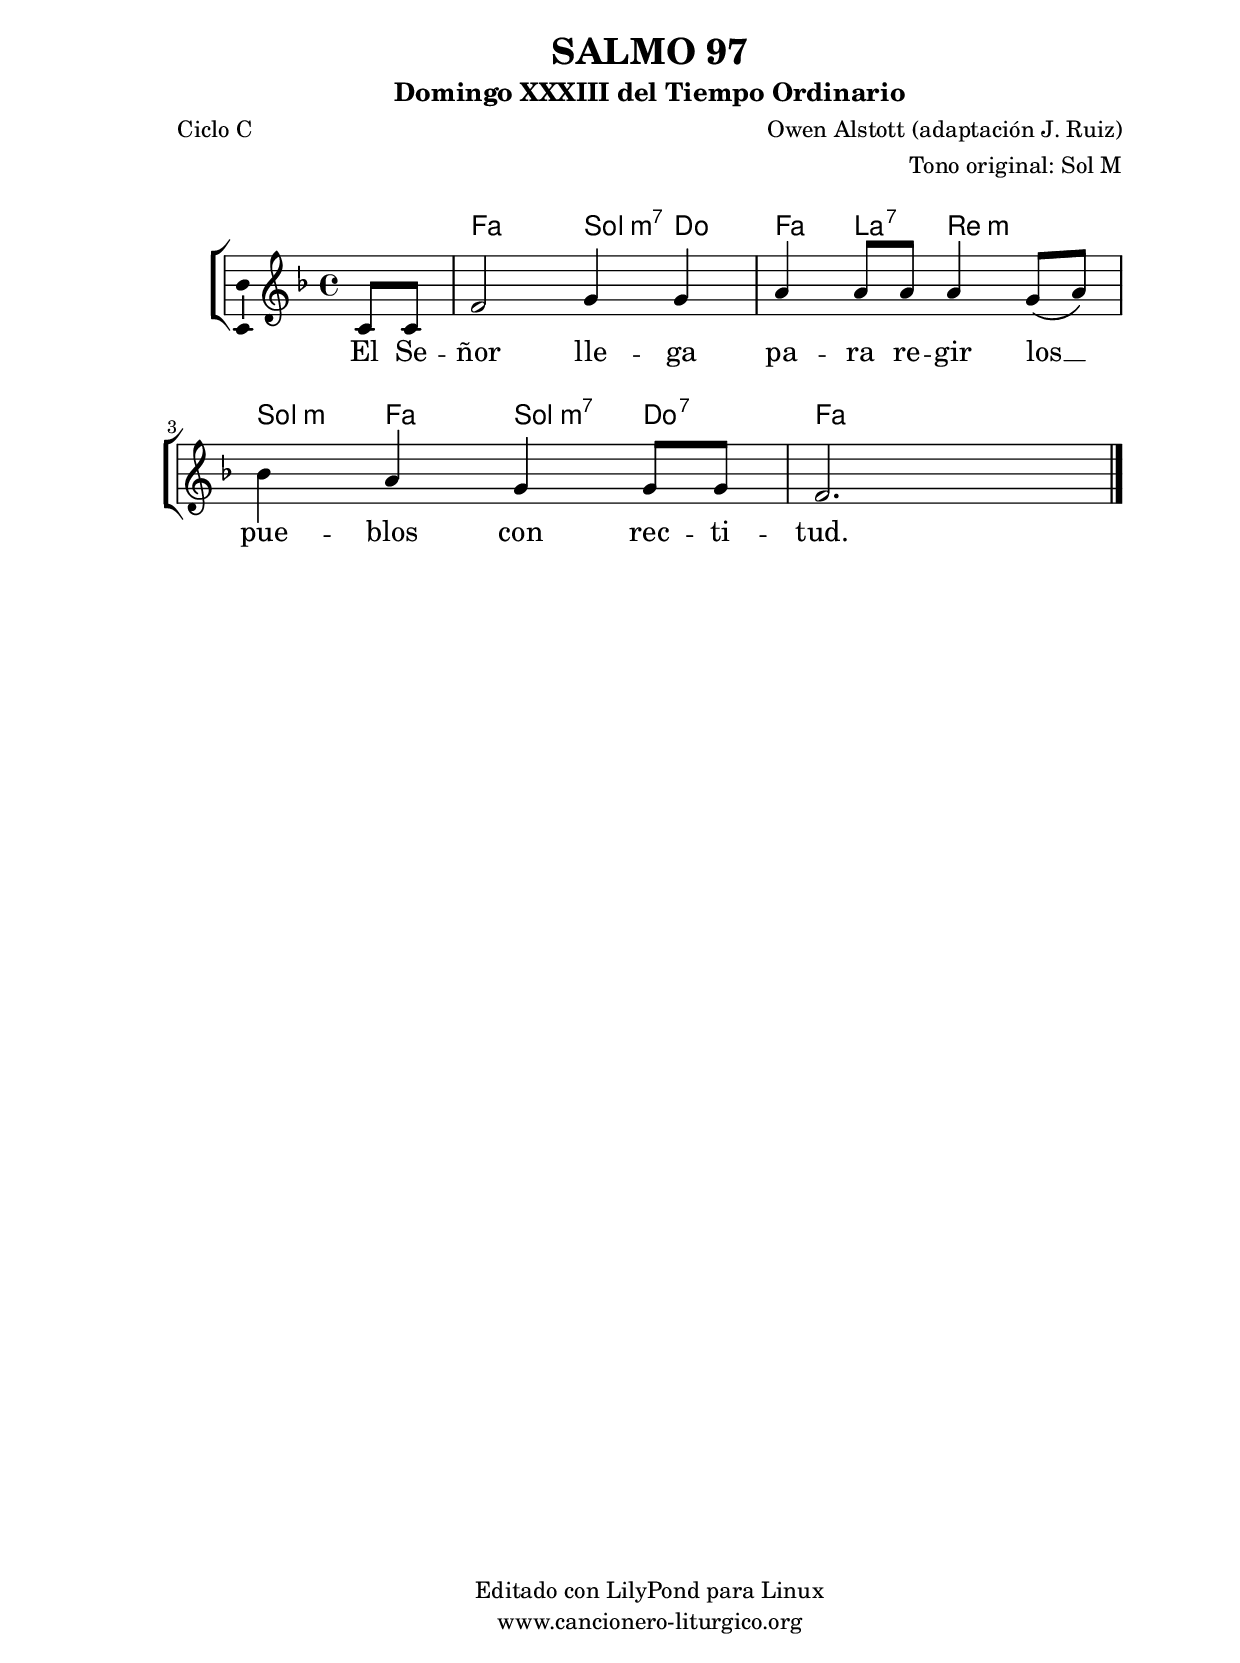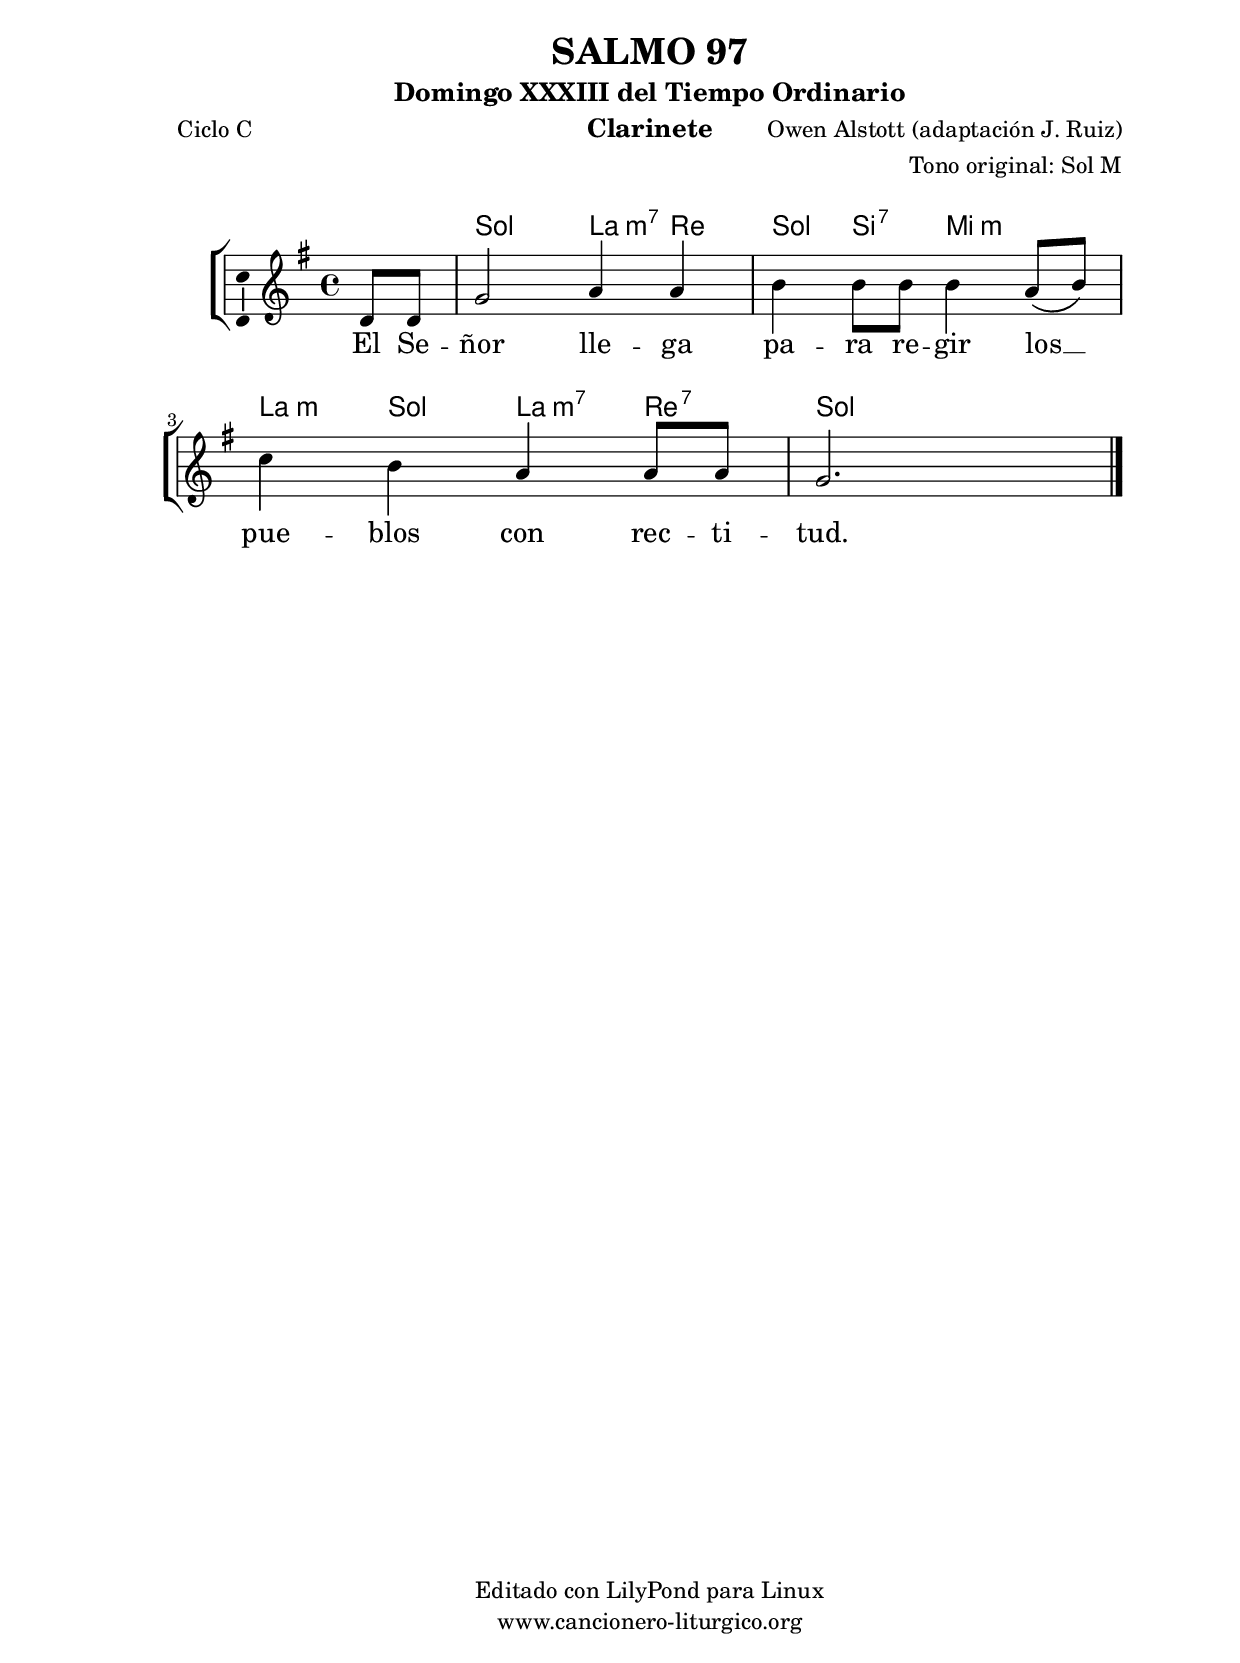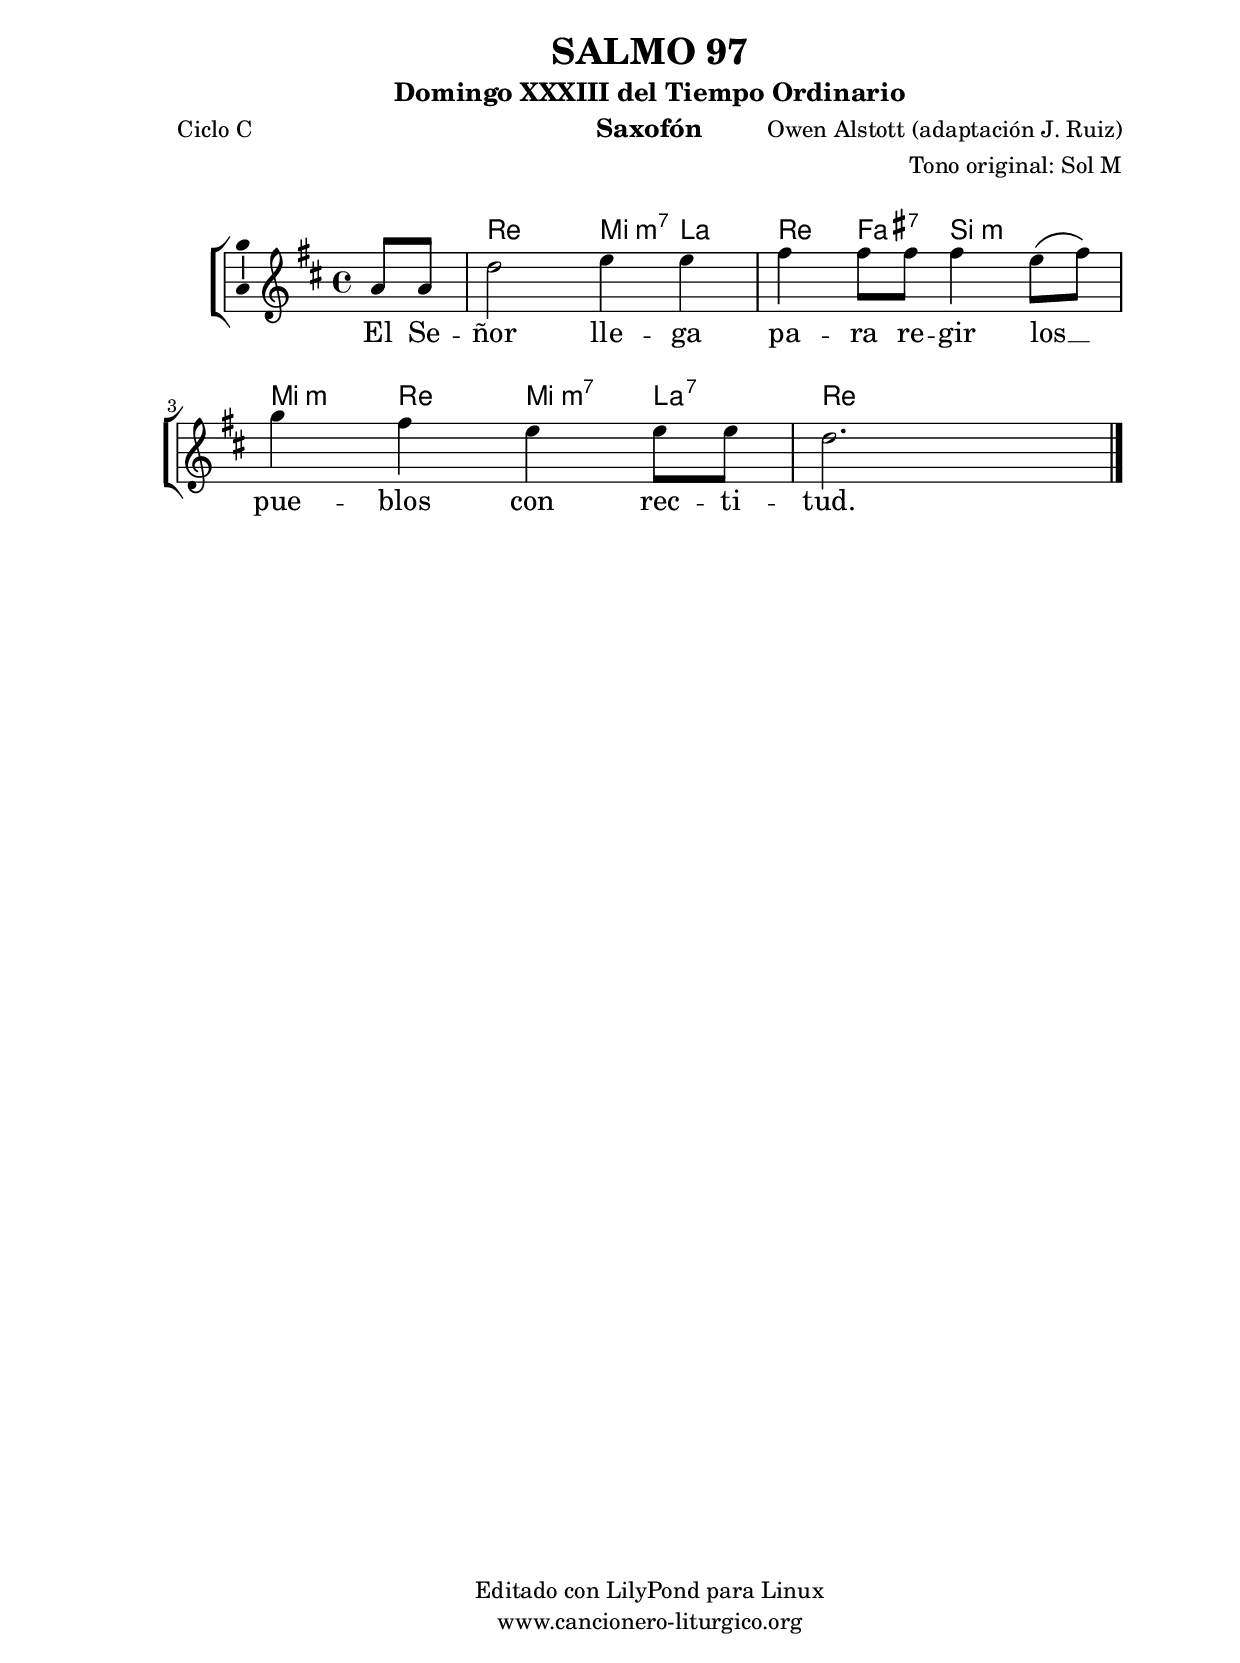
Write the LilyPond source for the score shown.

%
%para convertir .midi en .wav:
%timidity filename.midi -Ow -o finename.wav
%
%
%Para convertir de .wav a .mp3:
%lame -h -m j filename.wav
%
%
%para escuchar el midi:
%timidity nombrefichero.midi
%


%versión de lilypond para la que se ha escrito esta partitura:
\version "2.16.0"

	%Tamaño papel
	#(set-default-paper-size "a4")
	%Tamaño partitura
	#(set-global-staff-size 20)
	%No responde al pulsar sobre una nota
	#(ly:set-option 'point-and-click #f)

%parámetros del encabezamiento:
\header {
	title = "SALMO 97"
	subtitle = "Domingo XXXIII del Tiempo Ordinario"
	composer = "Owen Alstott (adaptación J. Ruiz)"
	poet = "Ciclo C"
	meter = ""
	arranger = "Tono original: Sol M"
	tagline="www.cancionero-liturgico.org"
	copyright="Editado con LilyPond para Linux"
	}

%parámetros asociados al papel:
\paper  {
	oddHeaderMarkup = \markup {\fill-line { \on-the-fly #not-first-page \fromproperty #'header:title \on-the-fly #not-first-page \fromproperty #'header:composer }}
	evenHeaderMarkup = \markup {\fill-line { \fromproperty #'header:composer \fromproperty #'header:title }}
	#(set-paper-size "a4")
	print-page-number = ##f
	first-page-number = 1
	print-first-page-number = ##f
%	head-separation = 3.0 \cm
	top-margin = 2.0 \cm
	bottom-margin = 0.5\cm
%%%	bottom-margin = -1.0\cm
	left-margin = 3.0 \cm
	line-width = 16.0 \cm 
	indent = 8\mm
	interscoreline = 2.\mm
	between-system-space = 15\mm
%	para que las partituras no llenen la hoja:
	ragged-bottom = ##t
%	idem para la última hoja:
	ragged-last-bottom = ##f
%	para que las partituras llenen el ancho del papel:
	ragged-last = ##f
	after-title-space = 2.5 \cm
%page-count=1
%system-count=1

	%Flexible Vertical Spacing
%	markup-markup-spacing =
%	#'((basic-distance . 15) (minimum-distance . 15) (padding . 3))
	markup-system-spacing =
	#'((basic-distance . 15) (minimum-distance . 15) (padding . 3))
	system-system-spacing =
	#'((basic-distance . 15) (minimum-distance . 15) (padding . 3))
	score-system-spacing =
	#'((basic-distance . 15) (minimum-distance . 15) (padding . 5))
%	top-system-spacing = % header
%	#'((basic-distance . 8) (minimum-distance . 0) (padding . 3))
%	top-markup-spacing =
%	#'((basic-distance . 20) (minimum-distance . 20) (padding . 3))
	last-bottom-spacing = % footer
	#'((basic-distance . 5) (minimum-distance . 5) (padding . 3))
%	score-markup-spacing =
%	#'((basic-distance . 16) (minimum-distance . 13) (padding . 3))

	}


%parámetros que afectan a toda la partitura:
global =  {
	%clave de sol (G):
	\clef G
	%armadura:
	\transpose g f
	\key g \major
	\tempo 4=90
	\set Score.tempoHideNote = ##t
	}


acordes = {
	\italianChords
	\chordmode {
	\transpose g f
{
s4 g2 a4:m7 d g b:7 e2:m a4:m g a:m7 d:7 g1
	}
	}
}


melodia = 
	\transpose g f
{
	\relative c'{
	\time 4/4

\partial4 d8 d
g2 a4 a
b4 b8 b b4 a8 \(b\)
c4 b a a8 a
g2. s4

	\bar "|."
	}
	}


texto = \lyricmode {
El Se -- ñor lle -- ga pa -- ra re -- gir los __ _ pue -- blos con rec -- ti -- tud.
	}


acordesStaff = \context ChordNames = acordesStaff <<
	\set chordChanges = ##t
	\acordes
	>>


vozStaff = \context Voice = vozStaff
\with {\consists "Ambitus_engraver"}
<<
%	\set Staff.instrumentName = ""
%	\set Staff.shortInstrumentName = ""
%	\set Staff.midiInstrument = #"clarinet"
%	\set Staff.midiInstrument = #"cello"
%	\set Staff.midiInstrument = #"flute"
	\set Staff.midiInstrument = #"electric guitar (jazz)"
%	\set Staff.midiInstrument = #"english horn"
%	\set Staff.midiInstrument = #"violin"
%	\set Staff.midiInstrument = #"glockenspiel"
	\set Staff.midiMinimumVolume = #0.7
	\set Staff.midiMaximumVolume = #0.9
	\global
	\melodia
	>>


textoStaff = \context Lyrics = textoStaff <<
	\lyricsto vozStaff \texto
	>>

\book {
	\score {
		\context ChoirStaff {
			\override StaffGroup.SystemStartBracket #'collapse-height = #1
			\override Score.SystemStartBar #'collapse-height = #1
			<<
			\acordesStaff
			\vozStaff
			\textoStaff
			>>
			}
		\layout {
	    		\context {
				\Lyrics
				\override LyricText #'font-size = #2
				}
	   		 \context {
				\Score
				%fontSize = #3
				\override StaffSymbol #'staff-space = #(magstep +3)
				%\override Beam #'thickness = #0.55
				%\override SpacingSpanner #'spacing-increment = #1.0
				%\override Slur #'height-limit = #1.5
				}
			}
		}
	\score {
		\unfoldRepeats
		\context ChoirStaff {
			<<
			\acordesStaff
			\vozStaff
			>>
			}
		\midi {
	  		\context {
	  			\Score
				tempoWholesPerMinute = #(ly:make-moment 70 4)
				}
			}
		}
	}

%Partitura para clarinete
#(define output-suffix "C")
\book {
	\header{
		instrument = "Clarinete"
		}
	\score {
		\context ChoirStaff {
			\override StaffGroup.SystemStartBracket #'collapse-height = #1
			\override Score.SystemStartBar #'collapse-height = #1
\transpose c d
			<<
			\acordesStaff
			\vozStaff
			\textoStaff
			>>
			}
		\layout {
	    		\context {
				\Lyrics
				\override LyricText #'font-size = #2
				}
	   		 \context {
				\Score
				%fontSize = #3
				\override StaffSymbol #'staff-space = #(magstep +3)
				%\override Beam #'thickness = #0.55
				%\override SpacingSpanner #'spacing-increment = #1.0
				%\override Slur #'height-limit = #1.5
				}
			}
		}
	}

%Partitura para saxofón
#(define output-suffix "S")
\book {
	\header{
		instrument = "Saxofón"
		}
	\score {
		\context ChoirStaff {
			\override StaffGroup.SystemStartBracket #'collapse-height = #1
			\override Score.SystemStartBar #'collapse-height = #1
\transpose c a
			<<
			\acordesStaff
			\vozStaff
			\textoStaff
			>>
			}
		\layout {
	    		\context {
				\Lyrics
				\override LyricText #'font-size = #2
				}
	   		 \context {
				\Score
				%fontSize = #3
				\override StaffSymbol #'staff-space = #(magstep +3)
				%\override Beam #'thickness = #0.55
				%\override SpacingSpanner #'spacing-increment = #1.0
				%\override Slur #'height-limit = #1.5
				}
			}
		}
	}

